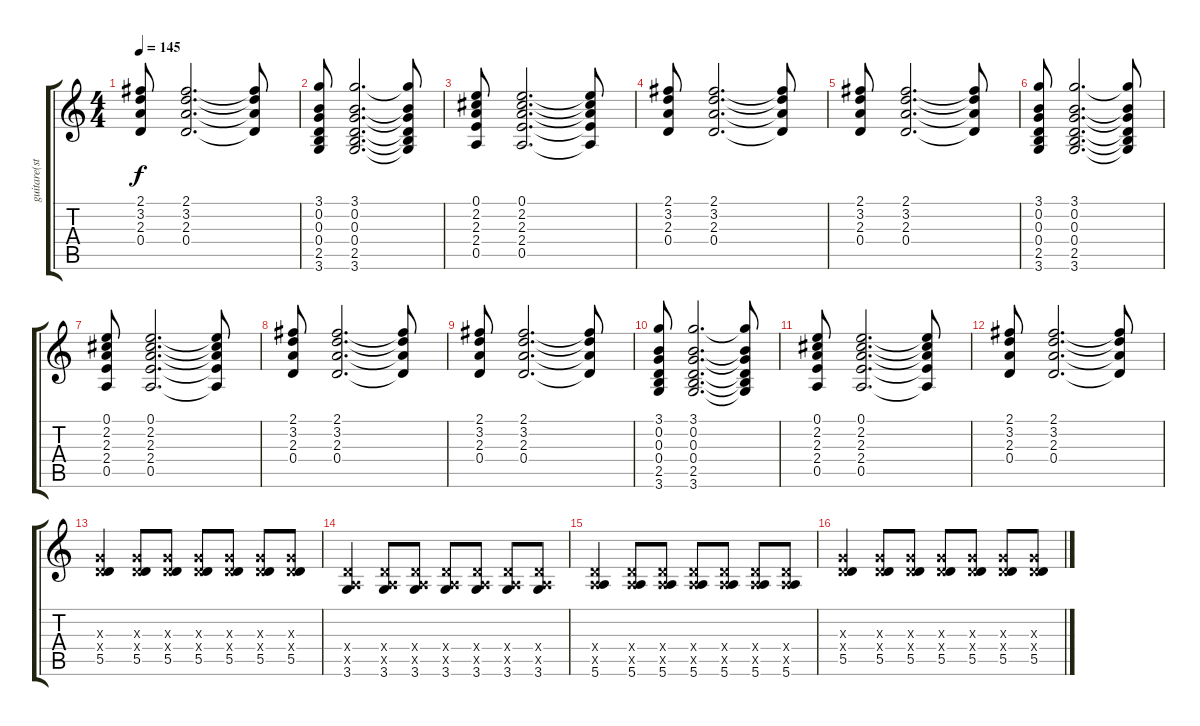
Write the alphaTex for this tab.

\track ("guitare(steve)" "guitare(st") {instrument distortionguitar}
\staff {score tabs}
\tuning (E4 B3 G3 D3 A2 E2) {hide}
\ts (4 4)
\tempo 145
\clef g2
\ks c
(2.1 3.2 2.3 0.4).8{dy f} (2.1 3.2 2.3 0.4).2{d} (2.1{t} 3.2{t} 2.3{t} 0.4{t}).8 |
(3.1 0.2 0.3 0.4 2.5 3.6).8 (3.1 0.2 0.3 0.4 2.5 3.6).2{d} (3.1{t} 0.2{t} 0.3{t} 0.4{t} 2.5{t} 3.6{t}).8 |
(0.1 2.2 2.3 2.4 0.5).8 (0.1 2.2 2.3 2.4 0.5).2{d} (0.1{t} 2.2{t} 2.3{t} 2.4{t} 0.5{t}).8 |
(2.1 3.2 2.3 0.4).8 (2.1 3.2 2.3 0.4).2{d} (2.1{t} 3.2{t} 2.3{t} 0.4{t}).8 |
(2.1 3.2 2.3 0.4).8 (2.1 3.2 2.3 0.4).2{d} (2.1{t} 3.2{t} 2.3{t} 0.4{t}).8 |
(3.1 0.2 0.3 0.4 2.5 3.6).8 (3.1 0.2 0.3 0.4 2.5 3.6).2{d} (3.1{t} 0.2{t} 0.3{t} 0.4{t} 2.5{t} 3.6{t}).8 |
(0.1 2.2 2.3 2.4 0.5).8 (0.1 2.2 2.3 2.4 0.5).2{d} (0.1{t} 2.2{t} 2.3{t} 2.4{t} 0.5{t}).8 |
(2.1 3.2 2.3 0.4).8 (2.1 3.2 2.3 0.4).2{d} (2.1{t} 3.2{t} 2.3{t} 0.4{t}).8 |
(2.1 3.2 2.3 0.4).8 (2.1 3.2 2.3 0.4).2{d} (2.1{t} 3.2{t} 2.3{t} 0.4{t}).8 |
(3.1 0.2 0.3 0.4 2.5 3.6).8 (3.1 0.2 0.3 0.4 2.5 3.6).2{d} (3.1{t} 0.2{t} 0.3{t} 0.4{t} 2.5{t} 3.6{t}).8 |
(0.1 2.2 2.3 2.4 0.5).8 (0.1 2.2 2.3 2.4 0.5).2{d} (0.1{t} 2.2{t} 2.3{t} 2.4{t} 0.5{t}).8 |
(2.1 3.2 2.3 0.4).8 (2.1 3.2 2.3 0.4).2{d} (2.1{t} 3.2{t} 2.3{t} 0.4{t}).8 |
(0.3{x} 0.4{x} 5.5).4 (0.3{x} 0.4{x} 5.5).8 (0.3{x} 0.4{x} 5.5).8 (0.3{x} 0.4{x} 5.5).8 (0.3{x} 0.4{x} 5.5).8 (0.3{x} 0.4{x} 5.5).8 (0.3{x} 0.4{x} 5.5).8 |
(0.4{x} 0.5{x} 3.6).4 (0.4{x} 0.5{x} 3.6).8 (0.4{x} 0.5{x} 3.6).8 (0.4{x} 0.5{x} 3.6).8 (0.4{x} 0.5{x} 3.6).8 (0.4{x} 0.5{x} 3.6).8 (0.4{x} 0.5{x} 3.6).8 |
(0.4{x} 0.5{x} 5.6).4 (0.4{x} 0.5{x} 5.6).8 (0.4{x} 0.5{x} 5.6).8 (0.4{x} 0.5{x} 5.6).8 (0.4{x} 0.5{x} 5.6).8 (0.4{x} 0.5{x} 5.6).8 (0.4{x} 0.5{x} 5.6).8 |
(0.3{x} 0.4{x} 5.5).4 (0.3{x} 0.4{x} 5.5).8 (0.3{x} 0.4{x} 5.5).8 (0.3{x} 0.4{x} 5.5).8 (0.3{x} 0.4{x} 5.5).8 (0.3{x} 0.4{x} 5.5).8 (0.3{x} 0.4{x} 5.5).8
